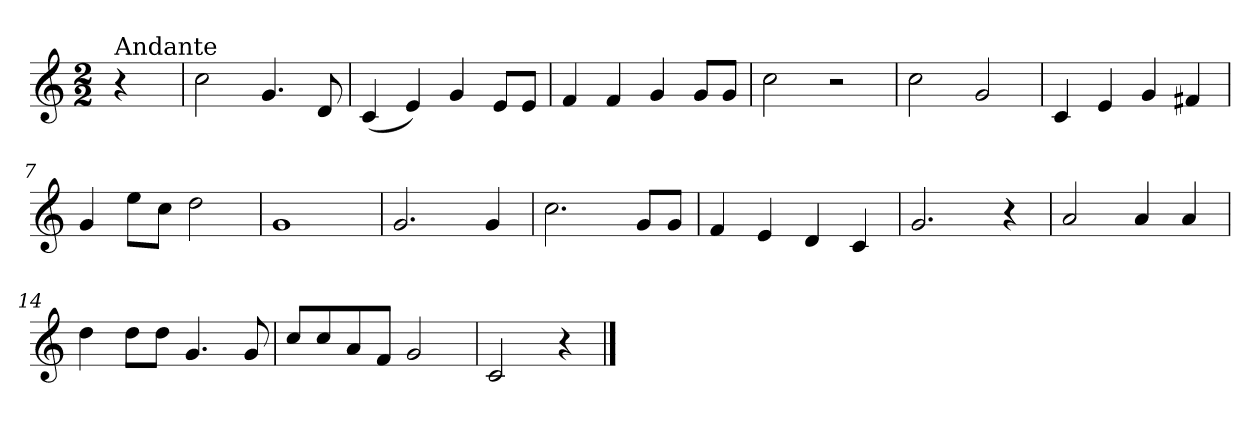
**kern
*part1
*staff1
*clefG2
*k[]
*C:
*M2/2
=
!LO:TX:a:t=Andante
4r
=1
2cc\
4.g/
8d/
=2
(<4c/
4e/)
4g/
8e/L
8e/J
=3
4f/
4f/
4g/
8g/L
8g/J
=4
2cc\
2r
=5
2cc\
2g/
!!LO:LB:g=z
=6
4c/
4e/
4g/
4f#X/
=7
4g/
8ee\L
8cc\J
2dd\
=8
1g
=9
2.g/
4g/
=10
2.cc\
8g/L
8g/J
=11
4f/
4e/
4d/
4c/
!!LO:LB:g=z
=12
2.g/
4r
=13
2a/
4a/
4a/
=14
4dd\
8dd\L
8dd\J
4.g/
8g/
=15
8cc/L
8cc/
8a/
8f/J
2g/
=16
2c/
4r
==
*-
